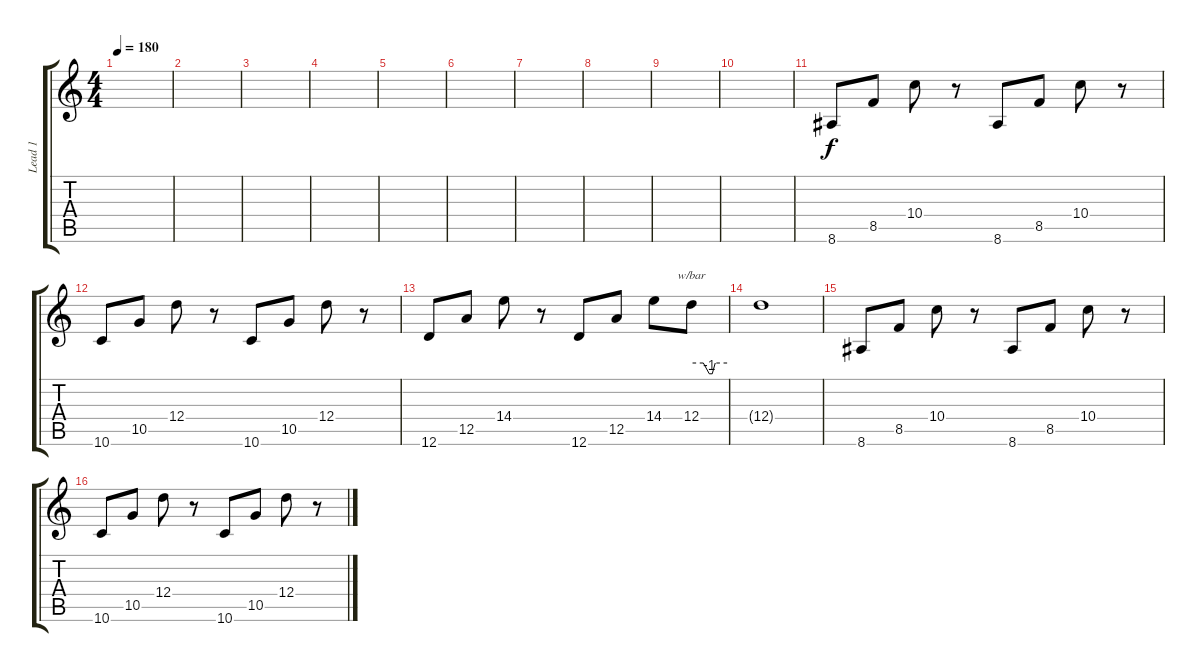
\track ("Lead 1" "Lead 1") {instrument distortionguitar}
\staff {score tabs}
\tuning (E4 B3 G3 D3 A2 D2) {hide}
\ts (4 4)
\tempo 180
\clef g2
\ks c
|
|
|
|
|
|
|
|
|
|
8.6.8{balance 8} 8.5.8 10.4.8 r.8 8.6.8 8.5.8 10.4.8 r.8 |
10.6.8 10.5.8 12.4.8 r.8 10.6.8 10.5.8 12.4.8 r.8 |
12.6.8 12.5.8 14.4.8 r.8 12.6.8 12.5.8 14.4.8 12.4.8{tbe (custom default 0 0 20 0 30 -4 35 -4 40 0 60 0)} |
12.4{t}.1 |
8.6.8 8.5.8 10.4.8 r.8 8.6.8 8.5.8 10.4.8 r.8 |
10.6.8 10.5.8 12.4.8 r.8 10.6.8 10.5.8 12.4.8 r.8
